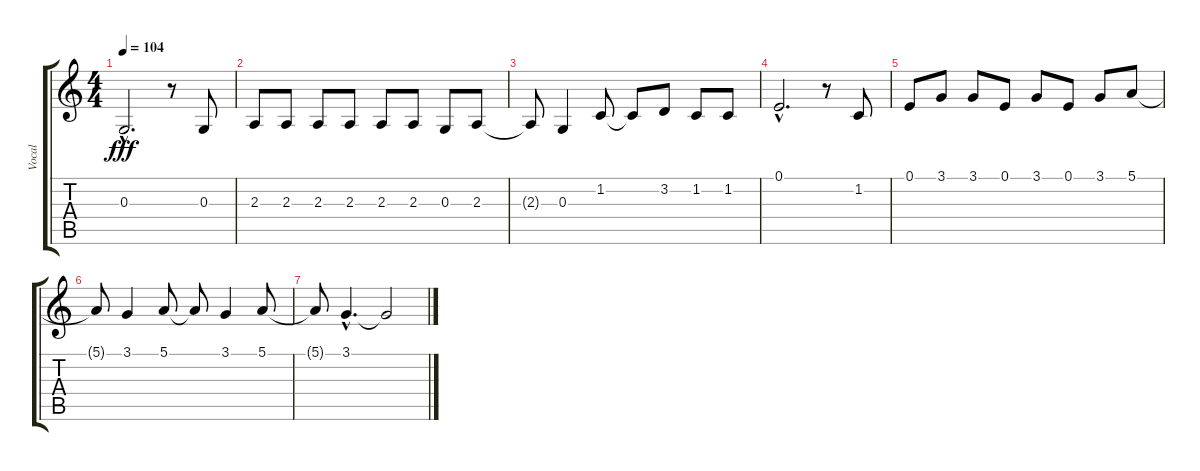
\track ("Vocal" "Vocal") {instrument altosax}
\staff {score tabs}
\tuning (E4 B3 G3 D3 A2 E2) {hide}
\ts (4 4)
\tempo 104
\clef g2
\ks c
0.3{hac t}.2{d dy fff} r.8 0.3.8 |
2.3.8 2.3.8 2.3.8 2.3.8 2.3.8 2.3.8 0.3.8 2.3.8 |
2.3{t}.8 0.3.4 1.2.8 1.2{t}.8 3.2.8 1.2.8 1.2.8 |
0.1{hac}.2{d} r.8 1.2.8 |
0.1.8 3.1.8 3.1.8 0.1.8 3.1.8 0.1.8 3.1.8 5.1.8 |
5.1{t}.8 3.1.4 5.1.8 5.1{t}.8 3.1.4 5.1.8 |
5.1{t}.8 3.1{hac}.4{d} 3.1{t}.2
